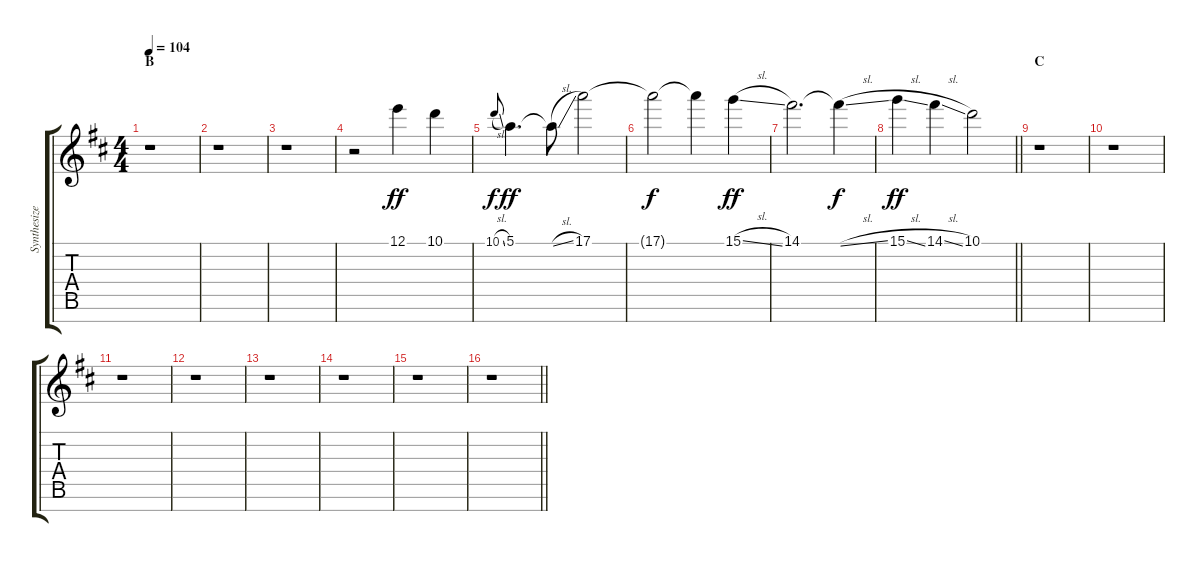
\track ("Synthesizer I" "Synthesize") {instrument lead2sawtooth}
\staff {score tabs}
\tuning (E5 B4 G4 D4 A3 E3 B2) {hide}
\ts (4 4)
\section ("" "B")
\tempo 104
\clef g2
\ks d
r.1{dy ff} |
r.1 |
r.1 |
r.2 12.1.4 10.1.4 |
10.1{sl}.8{gr onbeat dy f} 5.1.4{d dy ff} 5.1{sl t}.8 17.1.2 |
17.1{t}.2{dy f} 17.1{t}.4 15.1{sl}.4{dy ff} |
14.1.2{d} 14.1{sl t}.4{dy f} |
\barLineRight lightlight
15.1{sl}.4{dy ff} 14.1{sl}.4 10.1.2 |
\section ("" "C")
r.1 |
r.1 |
r.1 |
r.1 |
r.1 |
r.1 |
r.1 |
\barLineRight lightlight
r.1
